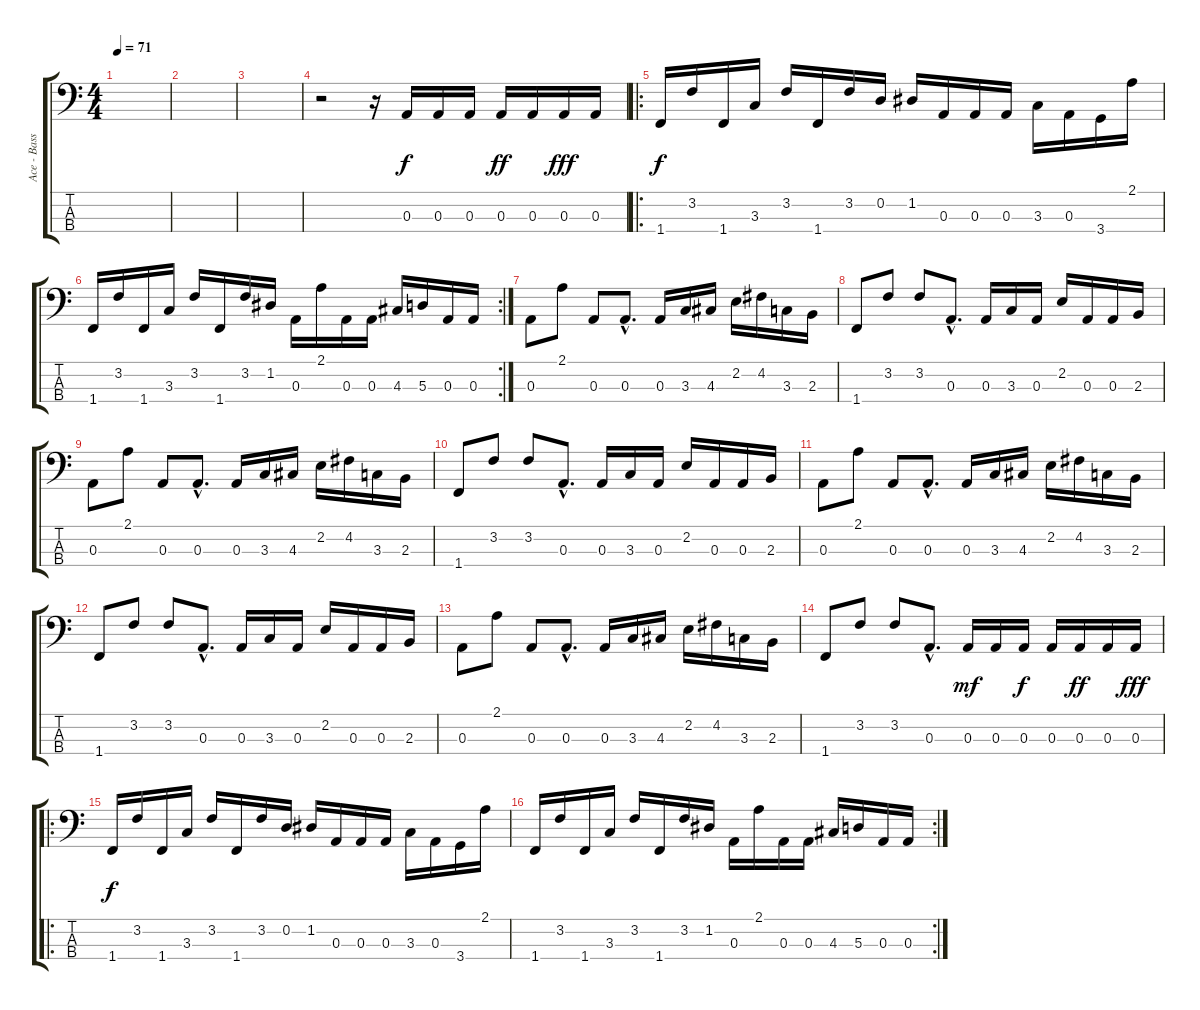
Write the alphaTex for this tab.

\track ("Ace - Bass" "Ace - Bass") {instrument electricbasspick}
\staff {score tabs}
\tuning (G2 D2 A1 E1) {hide}
\ts (4 4)
\tempo 71
\clef f4
\ks c
|
|
|
r.2 r.16 0.3.16 0.3.16{dy f} 0.3.16 0.3.16{dy ff} 0.3.16 0.3.16{dy fff} 0.3.16 |
\ro
1.4.16{dy f} 3.2.16 1.4.16 3.3.16 3.2.16 1.4.16 3.2.16 0.2.16 1.2.16 0.3.16 0.3.16 0.3.16 3.3.16 0.3.16 3.4.16 2.1.16 |
\rc 2
1.4.16 3.2.16 1.4.16 3.3.16 3.2.16 1.4.16 3.2.16 1.2.16 0.3.16 2.1.16 0.3.16 0.3.16 4.3.16 5.3.16 0.3.16 0.3.16 |
0.3.8 2.1.8 0.3.8 0.3{hac}.8{d} 0.3.16 3.3.16 4.3.16 2.2.16 4.2.16 3.3.16 2.3.16 |
1.4.8 3.2.8 3.2.8 0.3{hac}.8{d} 0.3.16 3.3.16 0.3.16 2.2.16 0.3.16 0.3.16 2.3.16 |
0.3.8 2.1.8 0.3.8 0.3{hac}.8{d} 0.3.16 3.3.16 4.3.16 2.2.16 4.2.16 3.3.16 2.3.16 |
1.4.8 3.2.8 3.2.8 0.3{hac}.8{d} 0.3.16 3.3.16 0.3.16 2.2.16 0.3.16 0.3.16 2.3.16 |
0.3.8 2.1.8 0.3.8 0.3{hac}.8{d} 0.3.16 3.3.16 4.3.16 2.2.16 4.2.16 3.3.16 2.3.16 |
1.4.8 3.2.8 3.2.8 0.3{hac}.8{d} 0.3.16 3.3.16 0.3.16 2.2.16 0.3.16 0.3.16 2.3.16 |
0.3.8 2.1.8 0.3.8 0.3{hac}.8{d} 0.3.16 3.3.16 4.3.16 2.2.16 4.2.16 3.3.16 2.3.16 |
1.4.8 3.2.8 3.2.8 0.3{hac}.8{d} 0.3.16{dy mf} 0.3.16 0.3.16{dy f} 0.3.16 0.3.16{dy ff} 0.3.16 0.3.16{dy fff} |
\ro
1.4.16{dy f} 3.2.16 1.4.16 3.3.16 3.2.16 1.4.16 3.2.16 0.2.16 1.2.16 0.3.16 0.3.16 0.3.16 3.3.16 0.3.16 3.4.16 2.1.16 |
\rc 2
1.4.16 3.2.16 1.4.16 3.3.16 3.2.16 1.4.16 3.2.16 1.2.16 0.3.16 2.1.16 0.3.16 0.3.16 4.3.16 5.3.16 0.3.16 0.3.16
